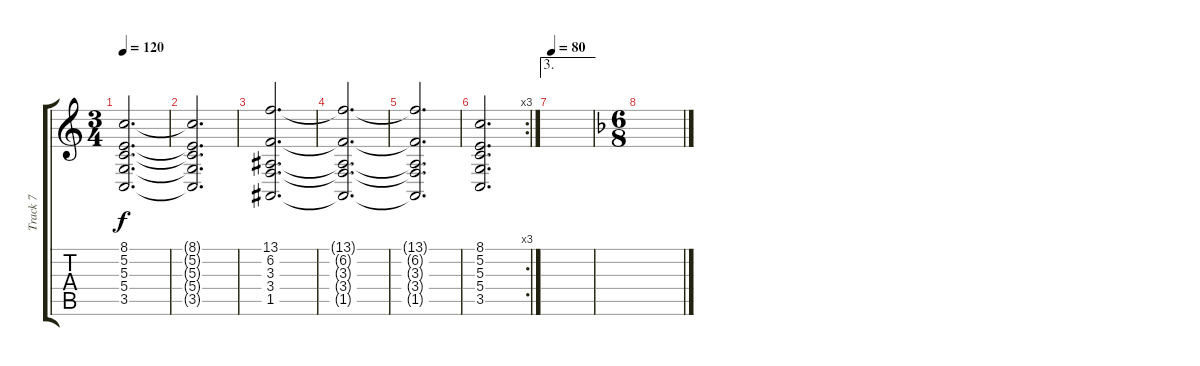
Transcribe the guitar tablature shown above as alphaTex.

\track ("Track 7" "Track 7") {instrument choiraahs}
\staff {score tabs}
\tuning (E4 B3 G3 D3 A2 D2) {hide}
\ts (3 4)
\tempo 120
\clef g2
\ks c
(8.1 5.2 5.3 5.4 3.5).2{d dy f} |
(8.1{t} 5.2{t} 5.3{t} 5.4{t} 3.5{t}).2{d} |
(13.1 6.2 3.3 3.4 1.5).2{d} |
(13.1{t} 6.2{t} 3.3{t} 3.4{t} 1.5{t}).2{d} |
(13.1{t} 6.2{t} 3.3{t} 3.4{t} 1.5{t}).2{d} |
\rc 3
(8.1 5.2 5.3 5.4 3.5).2{d} |
\ae 3
\tempo 80
|
\ts (6 8)
\ks f
